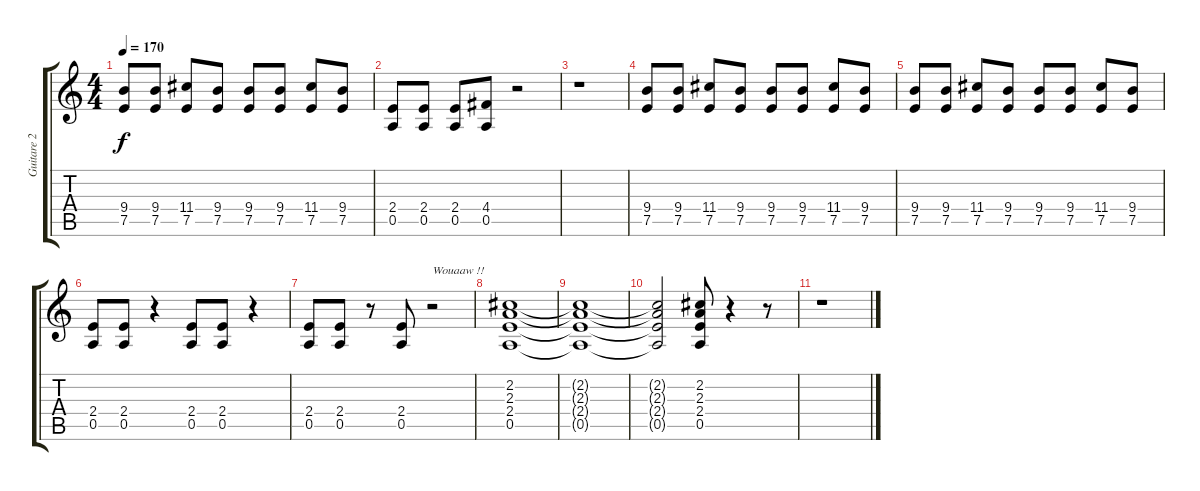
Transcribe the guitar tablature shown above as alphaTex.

\track ("Guitare 2" "Guitare 2") {instrument overdrivenguitar}
\staff {score tabs}
\tuning (E4 B3 G3 D3 A2 E2) {hide}
\ts (4 4)
\tempo 170
\clef g2
\ks c
(9.4 7.5).8{dy f} (9.4 7.5).8 (11.4 7.5).8 (9.4 7.5).8 (9.4 7.5).8 (9.4 7.5).8 (11.4 7.5).8 (9.4 7.5).8 |
(2.4 0.5).8 (2.4 0.5).8 (2.4 0.5).8 (4.4 0.5).8 r.2 |
r.1 |
(9.4 7.5).8 (9.4 7.5).8 (11.4 7.5).8 (9.4 7.5).8 (9.4 7.5).8 (9.4 7.5).8 (11.4 7.5).8 (9.4 7.5).8 |
(9.4 7.5).8 (9.4 7.5).8 (11.4 7.5).8 (9.4 7.5).8 (9.4 7.5).8 (9.4 7.5).8 (11.4 7.5).8 (9.4 7.5).8 |
(2.4 0.5).8 (2.4 0.5).8 r.4 (2.4 0.5).8 (2.4 0.5).8 r.4 |
(2.4 0.5).8 (2.4 0.5).8 r.8 (2.4 0.5).8 r.2{txt "Wouaaw !!"} |
(2.2 2.3 2.4 0.5).1 |
(2.2{t} 2.3{t} 2.4{t} 0.5{t}).1 |
(2.2{t} 2.3{t} 2.4{t} 0.5{t}).2 (2.2 2.3 2.4 0.5).8 r.4 r.8 |
r.1
